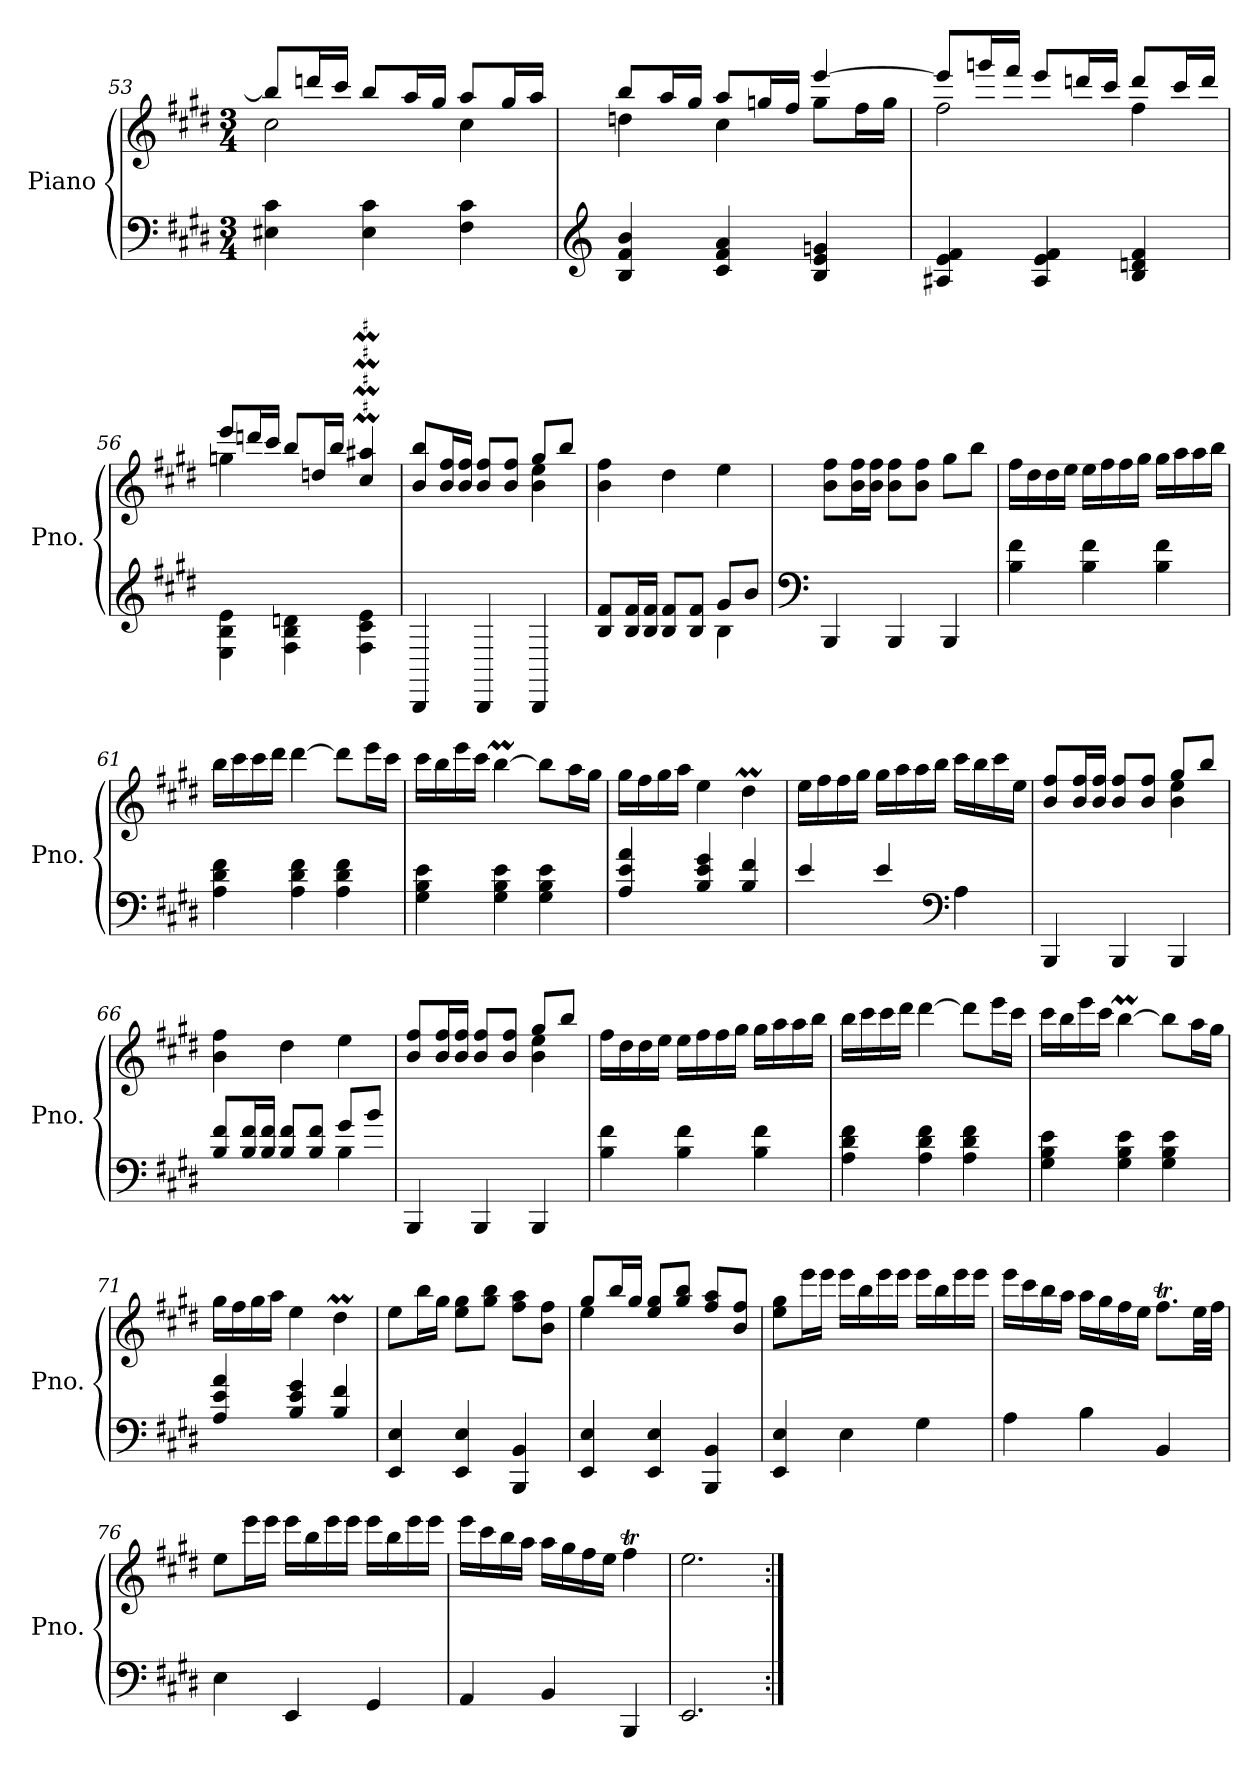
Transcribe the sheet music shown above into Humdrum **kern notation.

**kern	**kern
*part1	*part1
*staff2	*staff1
*I"Piano	*
*I'Pno.	*
!!LO:LB:g=z
*clefF4	*clefG2
*k[f#c#g#d#]	*k[f#c#g#d#]
*M3/4	*M3/4
=53	=53
*	*^
4E#X\ 4c#\	8bb/L]	2cc#\
.	16dddn/L	.
.	16ccc#/JJ	.
4E#\ 4c#\	8bb/L	.
.	16aa/L	.
.	16gg#/JJ	.
4F#\ 4c#\	8aa/L	4cc#\
.	16gg#/L	.
.	16aa/JJ	.
=54	=54	=54
*clefG2	*	*
4B/ 4f#/ 4b/	8bb/L	4ddn\
.	16aa/L	.
.	16gg#/JJ	.
4c#/ 4f#/ 4a/	8aa/L	4cc#\
.	16ggn/L	.
.	16ff#/JJ	.
4B/ 4e/ 4gn/	[4eee/	8gg\L
.	.	16ff#\L
.	.	16gg\JJ
=55	=55	=55
4A#X/ 4e/ 4f#/	8eee/L]	2ff#\
.	16gggn/L	.
.	16fff#/JJ	.
4A#/ 4e/ 4f#/	8eee/L	.
.	16dddn/L	.
.	16ccc#/JJ	.
4B/ 4dn/ 4f#/	8ddd/L	4ff#\
.	16ccc#/L	.
.	16ddd/JJ	.
!!LO:LB:g=z	!!
=56	=56	=56
4E\ 4B\ 4e\	8eee/L	4ggn\
.	16dddn/L	.
.	16ccc#/JJ	.
4F#\ 4B\ 4dn\	8bb/L	2ryy
.	16ddn/L	.
.	16bb/JJ	.
4F#\ 4c#\ 4e\	4cc#/M 4aa#X/M	.
=57	=57	=57
4BBB/	8b/ 8bb/L	2ryy
.	16b/ 16ff#/L	.
.	16b/ 16ff#/JJ	.
4BBB/	8b/ 8ff#/L	.
.	8b/ 8ff#/J	.
4BBB/	8gg#/L	4b\ 4ee\
.	8bb/J	.
*	*v	*v
=58	=58
*^	*
8B/ 8f#/L	2ryy	4b\ 4ff#\
16B/ 16f#/L	.	.
16B/ 16f#/JJ	.	.
8B/ 8f#/L	.	4dd#\
8B/ 8f#/J	.	.
8g#/L	4B\	4ee\
8b/J	.	.
*v	*v	*
!!LO:PB:g=z
=59	=59
*clefF4	*
4BBB/	8b\ 8ff#\L
.	16b\ 16ff#\L
.	16b\ 16ff#\JJ
4BBB/	8b\ 8ff#\L
.	8b\ 8ff#\J
4BBB/	8gg#\L
.	8bb\J
=60	=60
4B\ 4f#\	16ff#\LL
.	16dd#\
.	16dd#\
.	16ee\JJ
4B\ 4f#\	16ee\LL
.	16ff#\
.	16ff#\
.	16gg#\JJ
4B\ 4f#\	16gg#\LL
.	16aa\
.	16aa\
.	16bb\JJ
=61	=61
4A\ 4d#\ 4f#\	16bb\LL
.	16ccc#\
.	16ccc#\
.	16ddd#\JJ
4A\ 4d#\ 4f#\	[4ddd#\
4A\ 4d#\ 4f#\	8ddd#\L]
.	16eee\L
.	16ccc#\JJ
!!LO:LB:g=z
=62	=62
4G#\ 4B\ 4e\	16ccc#\LL
.	16bb\
.	16eee\
.	16ccc#\JJ
4G#\ 4B\ 4e\	[4bbM\
4G#\ 4B\ 4e\	8bb\L]
.	16aa\L
.	16gg#\JJ
=63	=63
4A/ 4e/ 4a/	16gg#\LL
.	16ff#\
.	16gg#\
.	16aa\JJ
4B/ 4e/ 4g#/	4ee\
4B/ 4f#/	4dd#m\
=64	=64
4e/	16ee\LL
.	16ff#\
.	16ff#\
.	16gg#\JJ
4e/	16gg#\LL
.	16aa\
.	16aa\
.	16bb\JJ
*clefF4	*
4A\	16ccc#\LL
.	16bb\
.	16ccc#\
.	16ee\JJ
!!LO:LB:g=z
=65	=65
*	*^
4BBB/	8b/ 8ff#/L	4ryy
.	16b/ 16ff#/L	.
.	16b/ 16ff#/JJ	.
4BBB/	8b/ 8ff#/L	4ryy
.	8b/ 8ff#/J	.
4BBB/	8gg#/L	4b\ 4ee\
.	8bb/J	.
*	*v	*v
=66	=66
*^	*
8B/ 8f#/L	4ryy	4b\ 4ff#\
16B/ 16f#/L	.	.
16B/ 16f#/JJ	.	.
8B/ 8f#/L	4ryy	4dd#\
8B/ 8f#/J	.	.
8g#/L	4B\	4ee\
8b/J	.	.
*v	*v	*
=67	=67
*	*^
4BBB/	8b/ 8ff#/L	4ryy
.	16b/ 16ff#/L	.
.	16b/ 16ff#/JJ	.
4BBB/	8b/ 8ff#/L	4ryy
.	8b/ 8ff#/J	.
4BBB/	8gg#/L	4b\ 4ee\
.	8bb/J	.
*	*v	*v
=68	=68
4B\ 4f#\	16ff#\LL
.	16dd#\
.	16dd#\
.	16ee\JJ
4B\ 4f#\	16ee\LL
.	16ff#\
.	16ff#\
.	16gg#\JJ
4B\ 4f#\	16gg#\LL
.	16aa\
.	16aa\
.	16bb\JJ
!!LO:LB:g=z
=69	=69
4A\ 4d#\ 4f#\	16bb\LL
.	16ccc#\
.	16ccc#\
.	16ddd#\JJ
4A\ 4d#\ 4f#\	[4ddd#\
4A\ 4d#\ 4f#\	8ddd#\L]
.	16eee\L
.	16ccc#\JJ
=70	=70
4G#\ 4B\ 4e\	16ccc#\LL
.	16bb\
.	16eee\
.	16ccc#\JJ
4G#\ 4B\ 4e\	[4bbM\
4G#\ 4B\ 4e\	8bb\L]
.	16aa\L
.	16gg#\JJ
=71	=71
4A/ 4e/ 4a/	16gg#\LL
.	16ff#\
.	16gg#\
.	16aa\JJ
4B/ 4e/ 4g#/	4ee\
4B/ 4f#/	4dd#m\
=72	=72
4EE/ 4E/	8ee\L
.	16bb\L
.	16gg#\JJ
4EE/ 4E/	8ee\ 8gg#\L
.	8gg#\ 8bb\J
4BBB/ 4BB/	8ff#\ 8aa\L
.	8b\ 8ff#\J
!!LO:LB:g=z
=73	=73
*	*^
4EE/ 4E/	8gg#/L	4ee\
.	16bb/L	.
.	16gg#/JJ	.
4EE/ 4E/	8ee/ 8gg#/L	2ryy
.	8gg#/ 8bb/J	.
4BBB/ 4BB/	8ff#/ 8aa/L	.
.	8b/ 8ff#/J	.
*	*v	*v
=74	=74
4EE/ 4E/	8ee\ 8gg#\L
.	16eee\L
.	16eee\JJ
4E\	16eee\LL
.	16bb\
.	16eee\
.	16eee\JJ
4G#\	16eee\LL
.	16bb\
.	16eee\
.	16eee\JJ
=75	=75
4A\	16eee\LL
.	16ccc#\
.	16bb\
.	16aa\JJ
4B\	16aa\LL
.	16gg#\
.	16ff#\
.	16ee\JJ
4BB/	8.ff#T\L
.	32ee\LL
.	32ff#\JJJ
!!LO:LB:g=z
=76	=76
4E\	8ee\L
.	16eee\L
.	16eee\JJ
4EE/	16eee\LL
.	16bb\
.	16eee\
.	16eee\JJ
4GG#/	16eee\LL
.	16bb\
.	16eee\
.	16eee\JJ
=77	=77
4AA/	16eee\LL
.	16ccc#\
.	16bb\
.	16aa\JJ
4BB/	16aa\LL
.	16gg#\
.	16ff#\
.	16ee\JJ
4BBB/	4ff#T\
=78	=78
2.EE/	2.ee\
=:|!	=:|!
*-	*-
